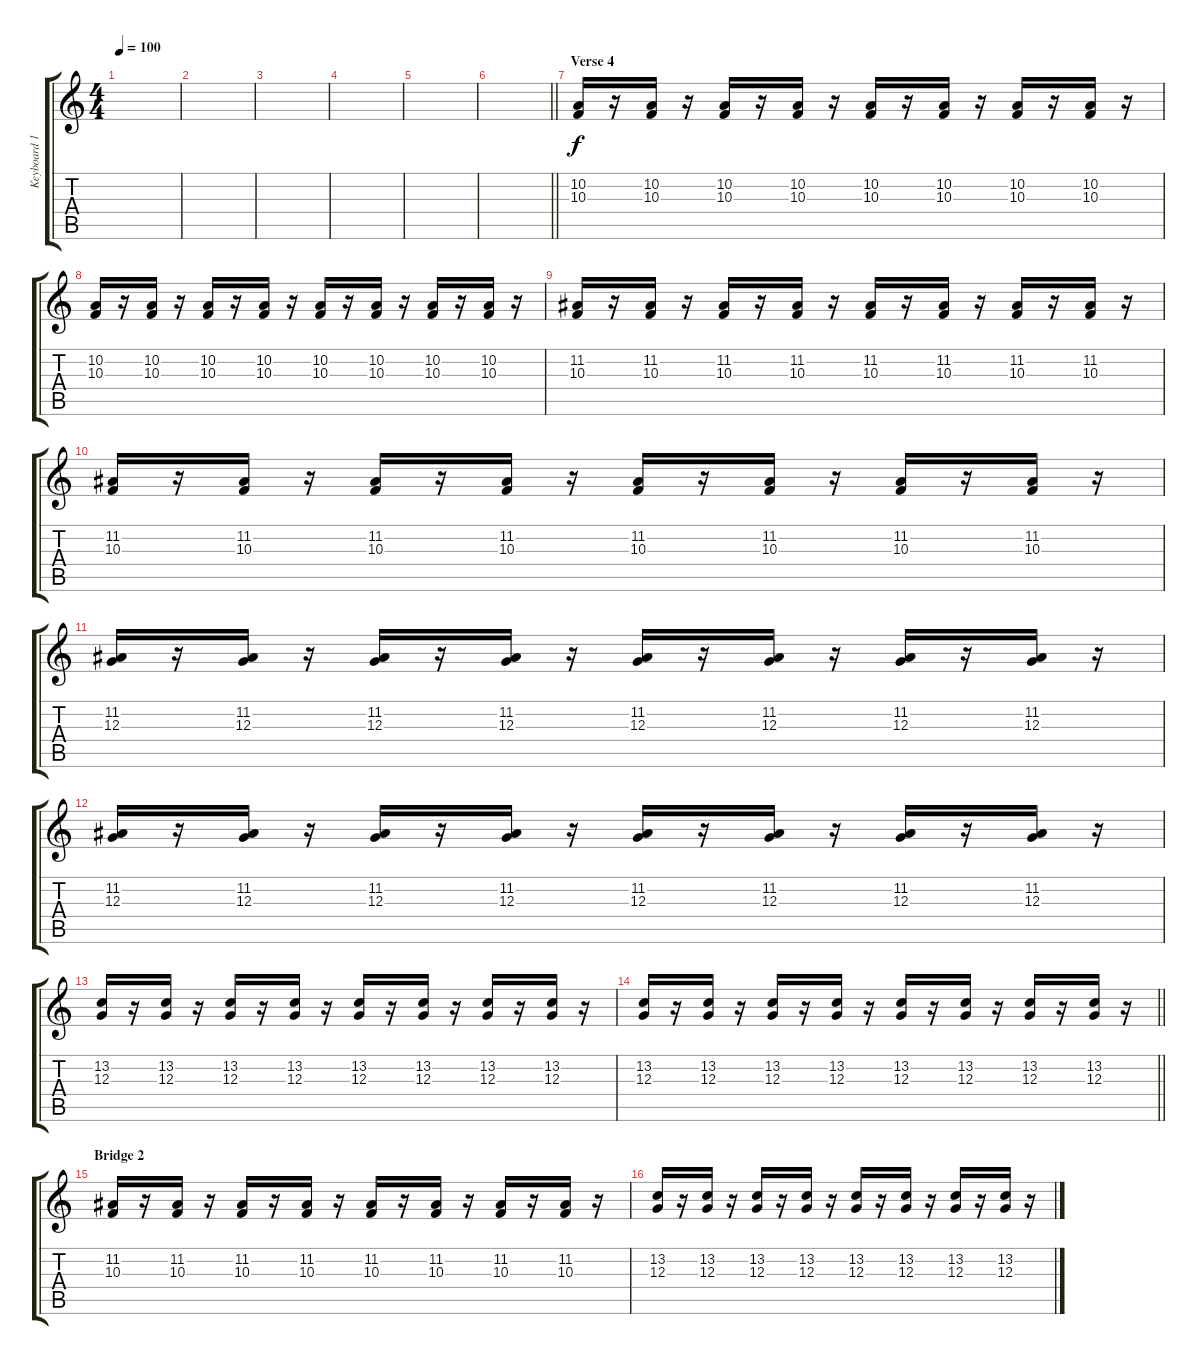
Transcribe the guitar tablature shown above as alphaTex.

\track ("Keyboard 1(Ovie)" "Keyboard 1") {instrument acousticgrandpiano}
\staff {score tabs}
\tuning (E4 B3 G3 D3 A2 E2) {hide}
\ts (4 4)
\tempo 100
\clef g2
\ks c
|
|
|
|
|
\barLineRight lightlight
|
\section ("" "Verse 4")
(10.2 10.3).16 r.16 (10.2 10.3).16 r.16 (10.2 10.3).16 r.16 (10.2 10.3).16 r.16 (10.2 10.3).16 r.16 (10.2 10.3).16 r.16 (10.2 10.3).16 r.16 (10.2 10.3).16 r.16 |
(10.2 10.3).16 r.16 (10.2 10.3).16 r.16 (10.2 10.3).16 r.16 (10.2 10.3).16 r.16 (10.2 10.3).16 r.16 (10.2 10.3).16 r.16 (10.2 10.3).16 r.16 (10.2 10.3).16 r.16 |
(11.2 10.3).16 r.16 (11.2 10.3).16 r.16 (11.2 10.3).16 r.16 (11.2 10.3).16 r.16 (11.2 10.3).16 r.16 (11.2 10.3).16 r.16 (11.2 10.3).16 r.16 (11.2 10.3).16 r.16 |
(11.2 10.3).16 r.16 (11.2 10.3).16 r.16 (11.2 10.3).16 r.16 (11.2 10.3).16 r.16 (11.2 10.3).16 r.16 (11.2 10.3).16 r.16 (11.2 10.3).16 r.16 (11.2 10.3).16 r.16 |
(11.2 12.3).16 r.16 (11.2 12.3).16 r.16 (11.2 12.3).16 r.16 (11.2 12.3).16 r.16 (11.2 12.3).16 r.16 (11.2 12.3).16 r.16 (11.2 12.3).16 r.16 (11.2 12.3).16 r.16 |
(11.2 12.3).16 r.16 (11.2 12.3).16 r.16 (11.2 12.3).16 r.16 (11.2 12.3).16 r.16 (11.2 12.3).16 r.16 (11.2 12.3).16 r.16 (11.2 12.3).16 r.16 (11.2 12.3).16 r.16 |
(13.2 12.3).16 r.16 (13.2 12.3).16 r.16 (13.2 12.3).16 r.16 (13.2 12.3).16 r.16 (13.2 12.3).16 r.16 (13.2 12.3).16 r.16 (13.2 12.3).16 r.16 (13.2 12.3).16 r.16 |
\barLineRight lightlight
(13.2 12.3).16 r.16 (13.2 12.3).16 r.16 (13.2 12.3).16 r.16 (13.2 12.3).16 r.16 (13.2 12.3).16 r.16 (13.2 12.3).16 r.16 (13.2 12.3).16 r.16 (13.2 12.3).16 r.16 |
\section ("" "Bridge 2")
(11.2 10.3).16 r.16 (11.2 10.3).16 r.16 (11.2 10.3).16 r.16 (11.2 10.3).16 r.16 (11.2 10.3).16 r.16 (11.2 10.3).16 r.16 (11.2 10.3).16 r.16 (11.2 10.3).16 r.16 |
(13.2 12.3).16 r.16 (13.2 12.3).16 r.16 (13.2 12.3).16 r.16 (13.2 12.3).16 r.16 (13.2 12.3).16 r.16 (13.2 12.3).16 r.16 (13.2 12.3).16 r.16 (13.2 12.3).16 r.16
